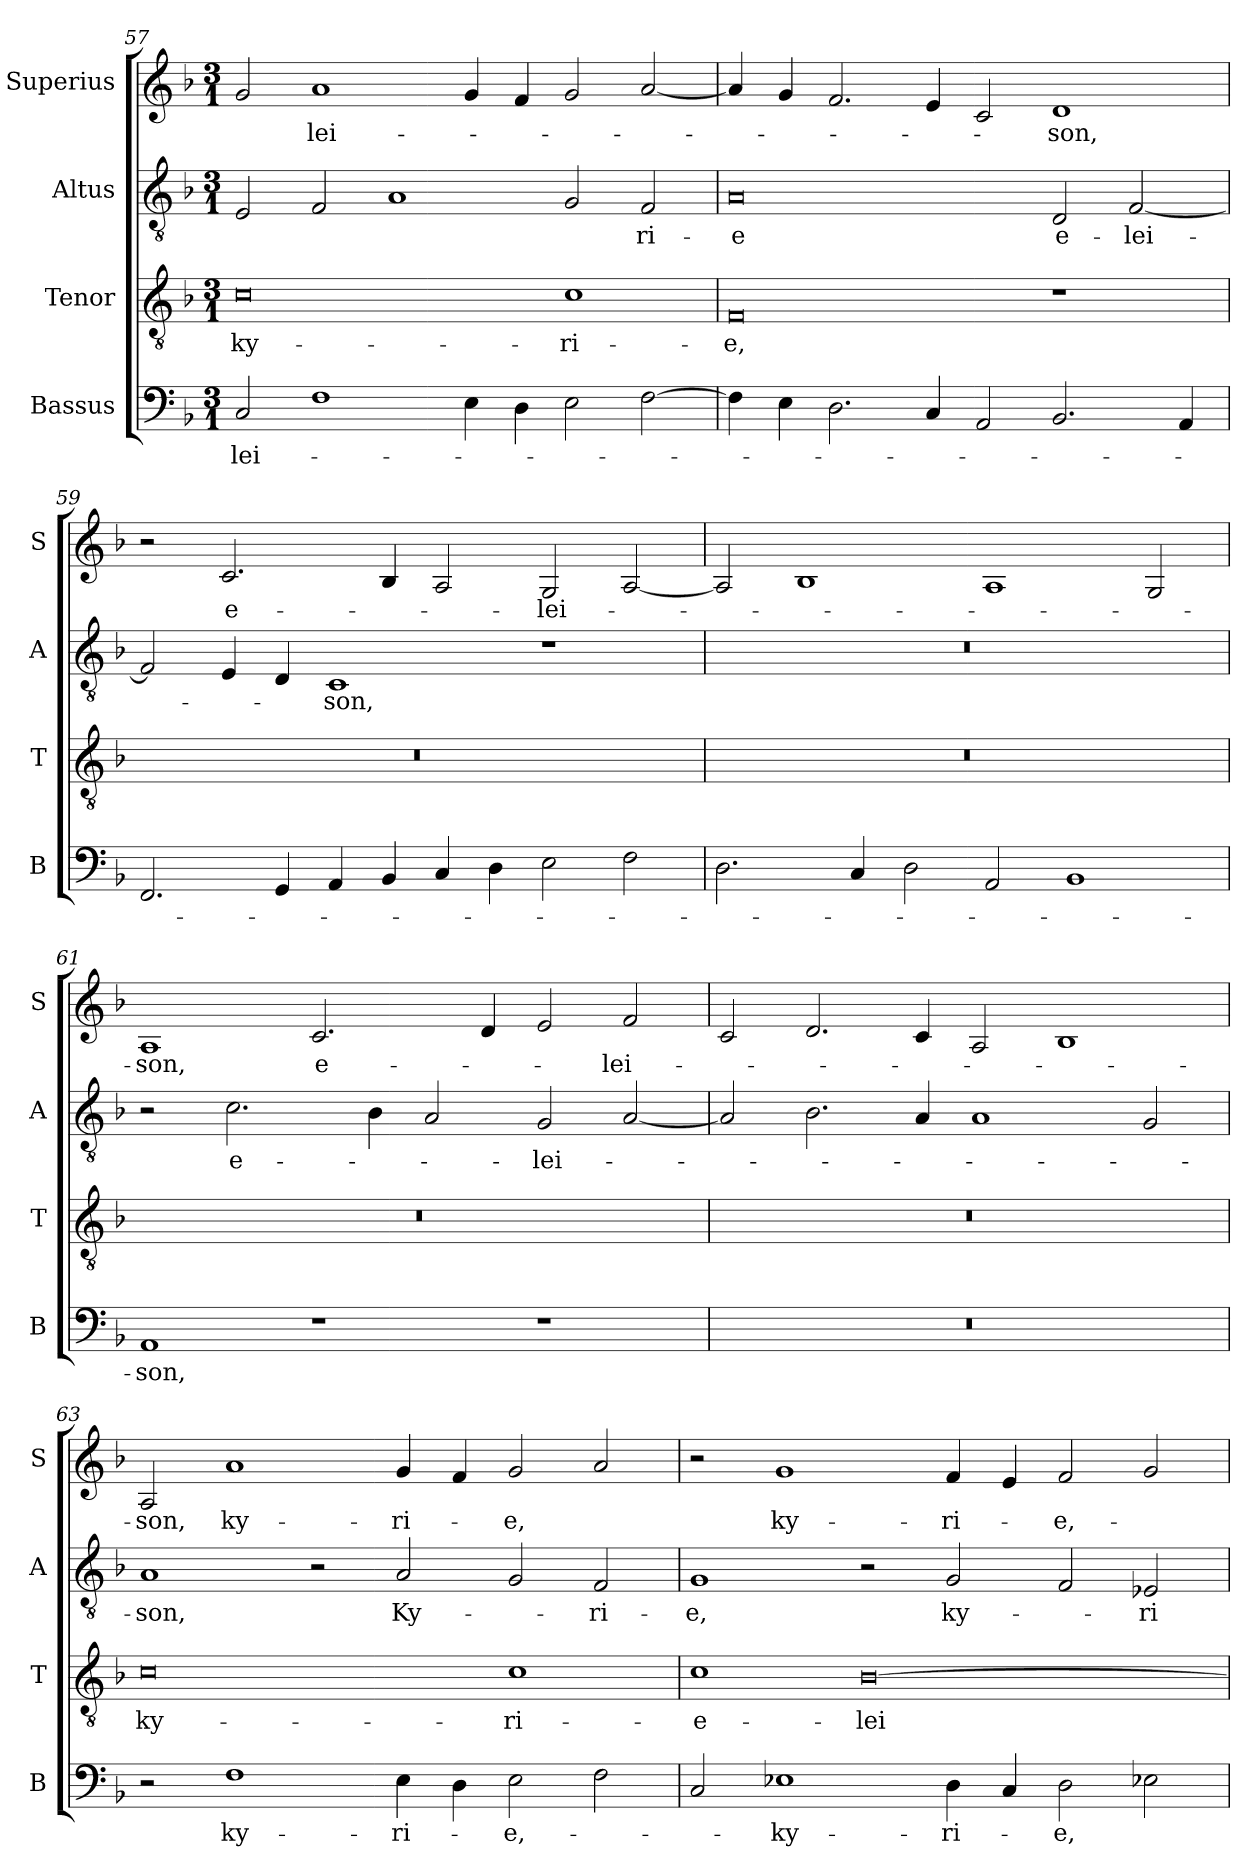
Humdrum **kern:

**kern	**text	**kern	**text	**kern	**text	**kern	**text
*part4	*part4	*part3	*part3	*part2	*part2	*part1	*part1
*staff4	*staff4	*staff3	*staff3	*staff2	*staff2	*staff1	*staff1
*I"Bassus	*	*I"Tenor	*	*I"Altus	*	*I"Superius	*
*I'B	*	*I'T	*	*I'A	*	*I'S	*
*clefF4	*	*clefGv2	*	*clefGv2	*	*clefG2	*
*k[b-]	*	*k[b-]	*	*k[b-]	*	*k[b-]	*
*M3/1	*	*M3/1	*	*M3/1	*	*M3/1	*
=57	=57	=57	=57	=57	=57	=57	=57
2C/	-lei-	0c	ky-	2E/	.	2g/	.
1F	.	.	.	2F/	.	1a	-lei-
.	.	.	.	1A	.	.	.
4E\	.	.	.	.	.	4g/	.
4D\	.	.	.	.	.	4f/	.
2E\	.	1c	-ri-	2G/	.	2g/	.
[2F\	.	.	.	2F/	-ri-	[2a/	.
=58	=58	=58	=58	=58	=58	=58	=58
4F\]	.	0F	-e,	0A	-e	4a/]	.
4E\	.	.	.	.	.	4g/	.
2.D\	.	.	.	.	.	2.f/	.
4C/	.	.	.	.	.	4e/	.
2AA/	.	.	.	.	.	2c/	.
2.BB-/	.	1r	.	2D/	e-	1d	-son,
.	.	.	.	[2F/	-lei-	.	.
4AA/	.	.	.	.	.	.	.
=59	=59	=59	=59	=59	=59	=59	=59
2.FF/	.	0.r	.	2F/]	.	2r	.
.	.	.	.	4E/	.	2.c/	e-
4GG/	.	.	.	4D/	.	.	.
4AA/	.	.	.	1C	-son,	.	.
4BB-/	.	.	.	.	.	4B-/	.
4C/	.	.	.	.	.	2A/	.
4D\	.	.	.	.	.	.	.
2E\	.	.	.	1r	.	2G/	-lei-
2F\	.	.	.	.	.	[2A/	.
=60	=60	=60	=60	=60	=60	=60	=60
2.D\	.	0.r	.	0.r	.	2A/]	.
.	.	.	.	.	.	1B-	.
4C/	.	.	.	.	.	.	.
2D\	.	.	.	.	.	.	.
2AA/	.	.	.	.	.	1A	.
1BB-	.	.	.	.	.	.	.
.	.	.	.	.	.	2G/	.
=61	=61	=61	=61	=61	=61	=61	=61
1AA	-son,	0.r	.	2r	.	1A	-son,
.	.	.	.	2.c\	e-	.	.
1r	.	.	.	.	.	2.c/	e-
.	.	.	.	4B-\	.	.	.
.	.	.	.	2A/	.	.	.
.	.	.	.	.	.	4d/	.
1r	.	.	.	2G/	-lei-	2e/	.
.	.	.	.	[2A/	.	2f/	-lei-
=62	=62	=62	=62	=62	=62	=62	=62
0.r	.	0.r	.	2A/]	.	2c/	.
.	.	.	.	2.B-\	.	2.d/	.
.	.	.	.	4A/	.	4c/	.
.	.	.	.	1A	.	2A/	.
.	.	.	.	.	.	1B-	.
.	.	.	.	2G/	.	.	.
=63	=63	=63	=63	=63	=63	=63	=63
2r	.	0c	ky-	1A	-son,	2A/	-son,
1F	ky-	.	.	.	.	1a	ky-
.	.	.	.	2r	.	.	.
4E\	-ri-	.	.	2A/	Ky-	4g/	-ri-
4D\	.	.	.	.	.	4f/	.
2E\	-e,-	1c	-ri-	2G/	.	2g/	-e,
2F\	.	.	.	2F/	-ri-	2a/	.
=64	=64	=64	=64	=64	=64	=64	=64
2C/	.	1c	-e-	1G	-e,	2r	.
1E-X	-ky-	.	.	.	.	1g	ky-
.	.	[0B-	-lei-	2r	.	.	.
4D\	-ri-	.	.	2G/	ky-	4f/	-ri-
4C/	.	.	.	.	.	4e/	.
2D\	-e,	.	.	2F/	.	2f/	-e,-
2E-X\	.	.	.	2E-X/	-ri-	2g/	.
=	=	=	=	=	=	=	=
*-	*-	*-	*-	*-	*-	*-	*-
